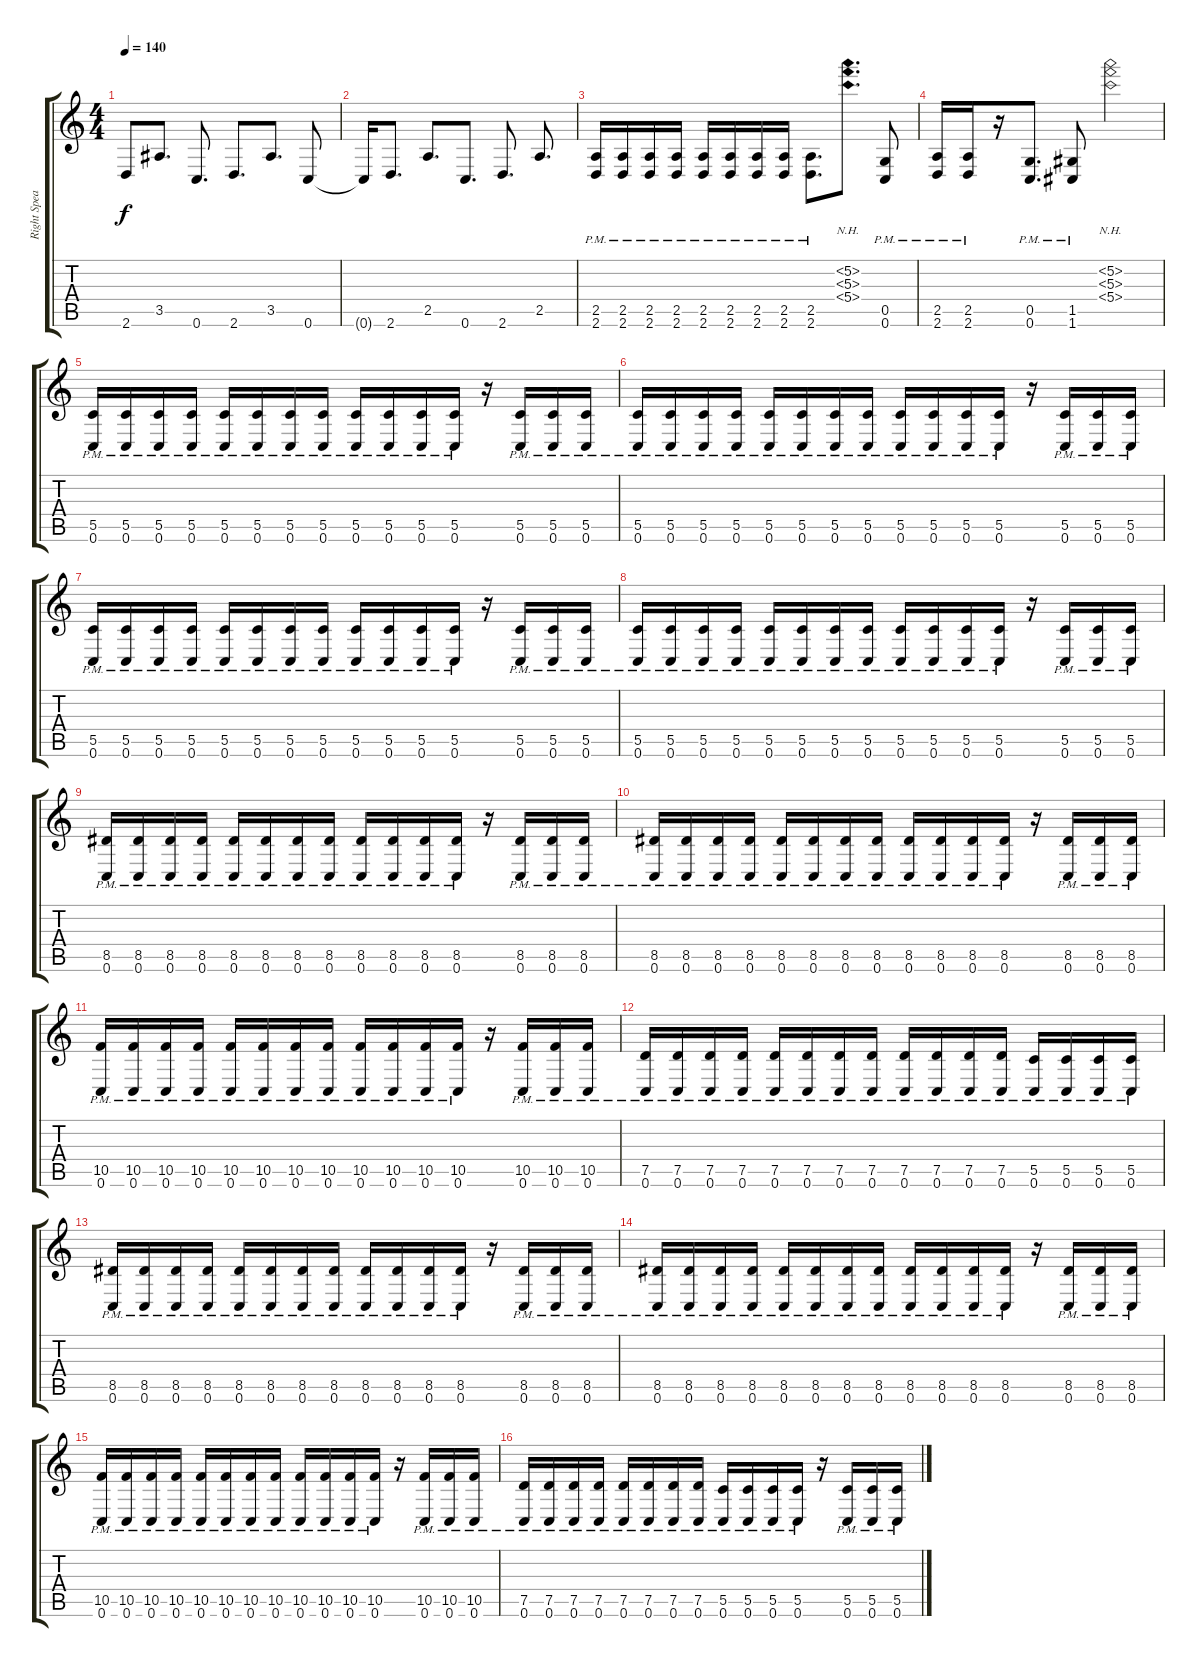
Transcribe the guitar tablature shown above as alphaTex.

\track ("Right Speaker 1" "Right Spea") {instrument distortionguitar}
\staff {score tabs}
\tuning (D4 A3 F3 C3 G2 C2) {hide}
\ts (4 4)
\tempo 140
\clef g2
\ks c
2.6{t}.8{dy f} 3.5.8{d} 0.6.8{d} 2.6.8{d} 3.5.8{d} 0.6.8 |
0.6{t}.16 2.6.8{d} 2.5.8{d} 0.6.8{d} 2.6.8{d} 2.5.8{d} |
(2.5{pm} 2.6{pm}).16 (2.5{pm} 2.6{pm}).16 (2.5{pm} 2.6{pm}).16 (2.5{pm} 2.6{pm}).16 (2.5{pm} 2.6{pm}).16 (2.5{pm} 2.6{pm}).16 (2.5{pm} 2.6{pm}).16 (2.5{pm} 2.6{pm}).16 (2.5{pm} 2.6{pm}).8{d} (5.2{nh} 5.3{nh} 5.4{nh}).8{d} (0.5{pm} 0.6{pm}).8 |
(2.5{pm} 2.6{pm}).16 (2.5{pm} 2.6{pm}).16 r.16 (0.5{pm} 0.6{pm}).8{d} (1.5{pm} 1.6{pm}).8 (5.2{nh} 5.3{nh} 5.4{nh}).2 |
(5.5{pm} 0.6{pm}).16 (5.5{pm} 0.6{pm}).16 (5.5{pm} 0.6{pm}).16 (5.5{pm} 0.6{pm}).16 (5.5{pm} 0.6{pm}).16 (5.5{pm} 0.6{pm}).16 (5.5{pm} 0.6{pm}).16 (5.5{pm} 0.6{pm}).16 (5.5{pm} 0.6{pm}).16 (5.5{pm} 0.6{pm}).16 (5.5{pm} 0.6{pm}).16 (5.5{pm} 0.6{pm}).16 r.16 (5.5{pm} 0.6{pm}).16 (5.5{pm} 0.6{pm}).16 (5.5{pm} 0.6{pm}).16 |
(5.5{pm} 0.6{pm}).16 (5.5{pm} 0.6{pm}).16 (5.5{pm} 0.6{pm}).16 (5.5{pm} 0.6{pm}).16 (5.5{pm} 0.6{pm}).16 (5.5{pm} 0.6{pm}).16 (5.5{pm} 0.6{pm}).16 (5.5{pm} 0.6{pm}).16 (5.5{pm} 0.6{pm}).16 (5.5{pm} 0.6{pm}).16 (5.5{pm} 0.6{pm}).16 (5.5{pm} 0.6{pm}).16 r.16 (5.5{pm} 0.6{pm}).16 (5.5{pm} 0.6{pm}).16 (5.5{pm} 0.6{pm}).16 |
(5.5{pm} 0.6{pm}).16 (5.5{pm} 0.6{pm}).16 (5.5{pm} 0.6{pm}).16 (5.5{pm} 0.6{pm}).16 (5.5{pm} 0.6{pm}).16 (5.5{pm} 0.6{pm}).16 (5.5{pm} 0.6{pm}).16 (5.5{pm} 0.6{pm}).16 (5.5{pm} 0.6{pm}).16 (5.5{pm} 0.6{pm}).16 (5.5{pm} 0.6{pm}).16 (5.5{pm} 0.6{pm}).16 r.16 (5.5{pm} 0.6{pm}).16 (5.5{pm} 0.6{pm}).16 (5.5{pm} 0.6{pm}).16 |
(5.5{pm} 0.6{pm}).16 (5.5{pm} 0.6{pm}).16 (5.5{pm} 0.6{pm}).16 (5.5{pm} 0.6{pm}).16 (5.5{pm} 0.6{pm}).16 (5.5{pm} 0.6{pm}).16 (5.5{pm} 0.6{pm}).16 (5.5{pm} 0.6{pm}).16 (5.5{pm} 0.6{pm}).16 (5.5{pm} 0.6{pm}).16 (5.5{pm} 0.6{pm}).16 (5.5{pm} 0.6{pm}).16 r.16 (5.5{pm} 0.6{pm}).16 (5.5{pm} 0.6{pm}).16 (5.5{pm} 0.6{pm}).16 |
(8.5{pm} 0.6{pm}).16 (8.5{pm} 0.6{pm}).16 (8.5{pm} 0.6{pm}).16 (8.5{pm} 0.6{pm}).16 (8.5{pm} 0.6{pm}).16 (8.5{pm} 0.6{pm}).16 (8.5{pm} 0.6{pm}).16 (8.5{pm} 0.6{pm}).16 (8.5{pm} 0.6{pm}).16 (8.5{pm} 0.6{pm}).16 (8.5{pm} 0.6{pm}).16 (8.5{pm} 0.6{pm}).16 r.16 (8.5{pm} 0.6{pm}).16 (8.5{pm} 0.6{pm}).16 (8.5{pm} 0.6{pm}).16 |
(8.5{pm} 0.6{pm}).16 (8.5{pm} 0.6{pm}).16 (8.5{pm} 0.6{pm}).16 (8.5{pm} 0.6{pm}).16 (8.5{pm} 0.6{pm}).16 (8.5{pm} 0.6{pm}).16 (8.5{pm} 0.6{pm}).16 (8.5{pm} 0.6{pm}).16 (8.5{pm} 0.6{pm}).16 (8.5{pm} 0.6{pm}).16 (8.5{pm} 0.6{pm}).16 (8.5{pm} 0.6{pm}).16 r.16 (8.5{pm} 0.6{pm}).16 (8.5{pm} 0.6{pm}).16 (8.5{pm} 0.6{pm}).16 |
(10.5{pm} 0.6{pm}).16 (10.5{pm} 0.6{pm}).16 (10.5{pm} 0.6{pm}).16 (10.5{pm} 0.6{pm}).16 (10.5{pm} 0.6{pm}).16 (10.5{pm} 0.6{pm}).16 (10.5{pm} 0.6{pm}).16 (10.5{pm} 0.6{pm}).16 (10.5{pm} 0.6{pm}).16 (10.5{pm} 0.6{pm}).16 (10.5{pm} 0.6{pm}).16 (10.5{pm} 0.6{pm}).16 r.16 (10.5{pm} 0.6{pm}).16 (10.5{pm} 0.6{pm}).16 (10.5{pm} 0.6{pm}).16 |
(7.5{pm} 0.6{pm}).16 (7.5{pm} 0.6{pm}).16 (7.5{pm} 0.6{pm}).16 (7.5{pm} 0.6{pm}).16 (7.5{pm} 0.6{pm}).16 (7.5{pm} 0.6{pm}).16 (7.5{pm} 0.6{pm}).16 (7.5{pm} 0.6{pm}).16 (7.5{pm} 0.6{pm}).16 (7.5{pm} 0.6{pm}).16 (7.5{pm} 0.6{pm}).16 (7.5{pm} 0.6{pm}).16 (5.5{pm} 0.6{pm}).16 (5.5{pm} 0.6{pm}).16 (5.5{pm} 0.6{pm}).16 (5.5{pm} 0.6{pm}).16 |
(8.5{pm} 0.6{pm}).16 (8.5{pm} 0.6{pm}).16 (8.5{pm} 0.6{pm}).16 (8.5{pm} 0.6{pm}).16 (8.5{pm} 0.6{pm}).16 (8.5{pm} 0.6{pm}).16 (8.5{pm} 0.6{pm}).16 (8.5{pm} 0.6{pm}).16 (8.5{pm} 0.6{pm}).16 (8.5{pm} 0.6{pm}).16 (8.5{pm} 0.6{pm}).16 (8.5{pm} 0.6{pm}).16 r.16 (8.5{pm} 0.6{pm}).16 (8.5{pm} 0.6{pm}).16 (8.5{pm} 0.6{pm}).16 |
(8.5{pm} 0.6{pm}).16 (8.5{pm} 0.6{pm}).16 (8.5{pm} 0.6{pm}).16 (8.5{pm} 0.6{pm}).16 (8.5{pm} 0.6{pm}).16 (8.5{pm} 0.6{pm}).16 (8.5{pm} 0.6{pm}).16 (8.5{pm} 0.6{pm}).16 (8.5{pm} 0.6{pm}).16 (8.5{pm} 0.6{pm}).16 (8.5{pm} 0.6{pm}).16 (8.5{pm} 0.6{pm}).16 r.16 (8.5{pm} 0.6{pm}).16 (8.5{pm} 0.6{pm}).16 (8.5{pm} 0.6{pm}).16 |
(10.5{pm} 0.6{pm}).16 (10.5{pm} 0.6{pm}).16 (10.5{pm} 0.6{pm}).16 (10.5{pm} 0.6{pm}).16 (10.5{pm} 0.6{pm}).16 (10.5{pm} 0.6{pm}).16 (10.5{pm} 0.6{pm}).16 (10.5{pm} 0.6{pm}).16 (10.5{pm} 0.6{pm}).16 (10.5{pm} 0.6{pm}).16 (10.5{pm} 0.6{pm}).16 (10.5{pm} 0.6{pm}).16 r.16 (10.5{pm} 0.6{pm}).16 (10.5{pm} 0.6{pm}).16 (10.5{pm} 0.6{pm}).16 |
(7.5{pm} 0.6{pm}).16 (7.5{pm} 0.6{pm}).16 (7.5{pm} 0.6{pm}).16 (7.5{pm} 0.6{pm}).16 (7.5{pm} 0.6{pm}).16 (7.5{pm} 0.6{pm}).16 (7.5{pm} 0.6{pm}).16 (7.5{pm} 0.6{pm}).16 (5.5{pm} 0.6{pm}).16 (5.5{pm} 0.6{pm}).16 (5.5{pm} 0.6{pm}).16 (5.5{pm} 0.6{pm}).16 r.16 (5.5{pm} 0.6{pm}).16 (5.5{pm} 0.6{pm}).16 (5.5{pm} 0.6{pm}).16
